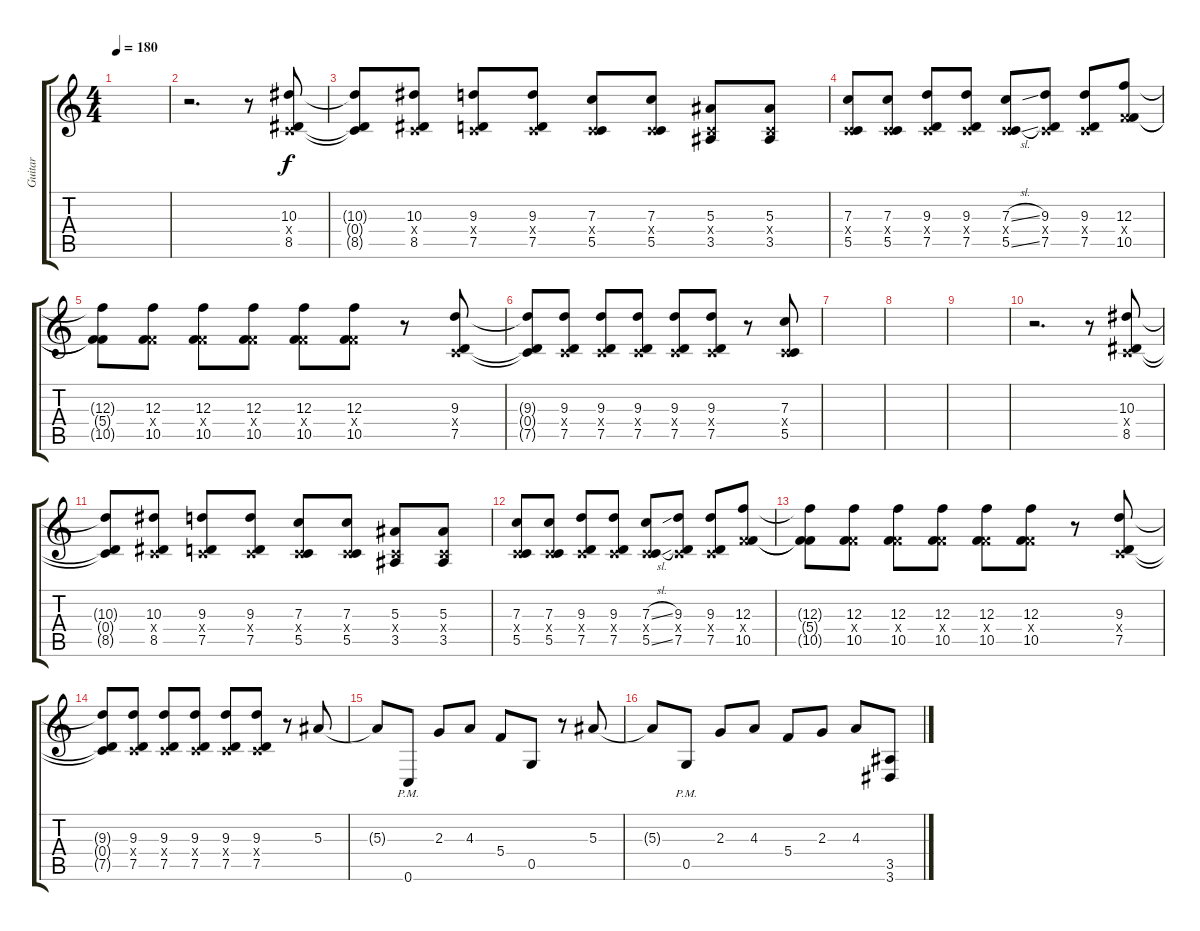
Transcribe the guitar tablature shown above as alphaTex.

\track ("Guitar" "Guitar") {instrument distortionguitar}
\staff {score tabs}
\tuning (D4 A3 F3 C3 G2 C2) {hide}
\ts (4 4)
\tempo 180
\clef g2
\ks c
|
r.2{d} r.8 (10.3 0.4{x} 8.5).8 |
(10.3{t} 0.4{t} 8.5{t}).8 (10.3 0.4{x} 8.5).8 (9.3 0.4{x} 7.5).8 (9.3 0.4{x} 7.5).8 (7.3 0.4{x} 5.5).8 (7.3 0.4{x} 5.5).8 (5.3 0.4{x} 3.5).8 (5.3 0.4{x} 3.5).8 |
(7.3 0.4{x} 5.5).8 (7.3 0.4{x} 5.5).8 (9.3 0.4{x} 7.5).8 (9.3 0.4{x} 7.5).8 (7.3{sl} 0.4{x} 5.5{sl}).8 (9.3 0.4{x} 7.5).8 (9.3 0.4{x} 7.5).8 (12.3 5.4{x} 10.5).8 |
(12.3{t} 5.4{t} 10.5{t}).8 (12.3 5.4{x} 10.5).8 (12.3 5.4{x} 10.5).8 (12.3 5.4{x} 10.5).8 (12.3 5.4{x} 10.5).8 (12.3 5.4{x} 10.5).8 r.8 (9.3 0.4{x} 7.5).8 |
(9.3{t} 0.4{t} 7.5{t}).8 (9.3 0.4{x} 7.5).8 (9.3 0.4{x} 7.5).8 (9.3 0.4{x} 7.5).8 (9.3 0.4{x} 7.5).8 (9.3 0.4{x} 7.5).8 r.8 (7.3 0.4{x} 5.5).8 |
|
|
|
r.2{d} r.8 (10.3 0.4{x} 8.5).8 |
(10.3{t} 0.4{t} 8.5{t}).8 (10.3 0.4{x} 8.5).8 (9.3 0.4{x} 7.5).8 (9.3 0.4{x} 7.5).8 (7.3 0.4{x} 5.5).8 (7.3 0.4{x} 5.5).8 (5.3 0.4{x} 3.5).8 (5.3 0.4{x} 3.5).8 |
(7.3 0.4{x} 5.5).8 (7.3 0.4{x} 5.5).8 (9.3 0.4{x} 7.5).8 (9.3 0.4{x} 7.5).8 (7.3{sl} 0.4{x} 5.5{sl}).8 (9.3 0.4{x} 7.5).8 (9.3 0.4{x} 7.5).8 (12.3 5.4{x} 10.5).8 |
(12.3{t} 5.4{t} 10.5{t}).8 (12.3 5.4{x} 10.5).8 (12.3 5.4{x} 10.5).8 (12.3 5.4{x} 10.5).8 (12.3 5.4{x} 10.5).8 (12.3 5.4{x} 10.5).8 r.8 (9.3 0.4{x} 7.5).8 |
(9.3{t} 0.4{t} 7.5{t}).8 (9.3 0.4{x} 7.5).8 (9.3 0.4{x} 7.5).8 (9.3 0.4{x} 7.5).8 (9.3 0.4{x} 7.5).8 (9.3 0.4{x} 7.5).8 r.8 5.3.8 |
5.3{t}.8 0.6{pm}.8 2.3.8 4.3.8 5.4.8 0.5.8 r.8 5.3.8 |
5.3{t}.8 0.5{pm}.8 2.3.8 4.3.8 5.4.8 2.3.8 4.3.8 (3.5 3.6).8
